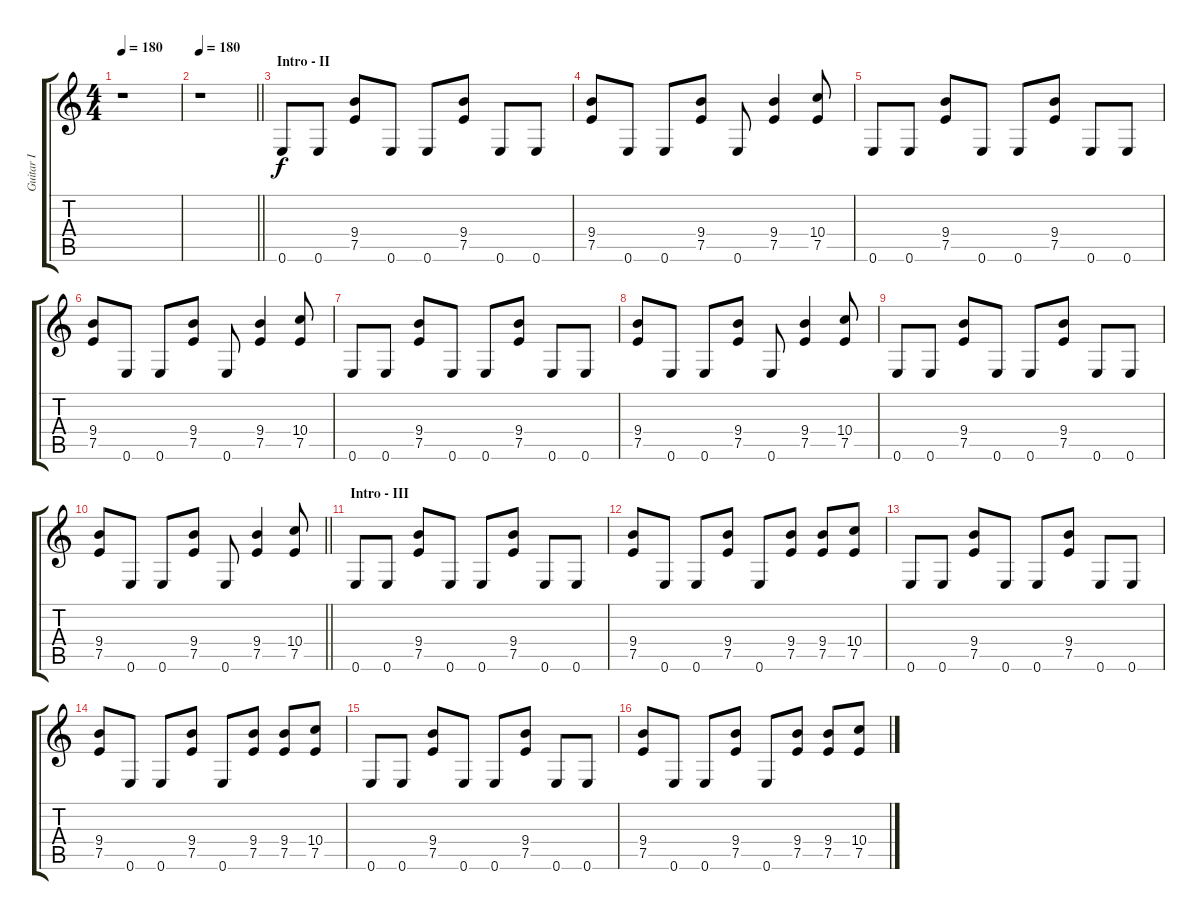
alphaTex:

\track ("Guitar I" "Guitar I") {instrument distortionguitar}
\staff {score tabs}
\tuning (E4 B3 G3 D3 A2 E2) {hide}
\ts (4 4)
\tempo 180
\clef g2
\ks c
r.1{dy f} |
\tempo 180
\barLineRight lightlight
r.1 |
\section ("" "Intro - II")
0.6.8 0.6.8 (9.4 7.5).8 0.6.8 0.6.8 (9.4 7.5).8 0.6.8 0.6.8 |
(9.4 7.5).8 0.6.8 0.6.8 (9.4 7.5).8 0.6.8 (9.4 7.5).4 (10.4 7.5).8 |
0.6.8 0.6.8 (9.4 7.5).8 0.6.8 0.6.8 (9.4 7.5).8 0.6.8 0.6.8 |
(9.4 7.5).8 0.6.8 0.6.8 (9.4 7.5).8 0.6.8 (9.4 7.5).4 (10.4 7.5).8 |
0.6.8 0.6.8 (9.4 7.5).8 0.6.8 0.6.8 (9.4 7.5).8 0.6.8 0.6.8 |
(9.4 7.5).8 0.6.8 0.6.8 (9.4 7.5).8 0.6.8 (9.4 7.5).4 (10.4 7.5).8 |
0.6.8 0.6.8 (9.4 7.5).8 0.6.8 0.6.8 (9.4 7.5).8 0.6.8 0.6.8 |
\barLineRight lightlight
(9.4 7.5).8 0.6.8 0.6.8 (9.4 7.5).8 0.6.8 (9.4 7.5).4 (10.4 7.5).8 |
\section ("" "Intro - III")
0.6.8 0.6.8 (9.4 7.5).8 0.6.8 0.6.8 (9.4 7.5).8 0.6.8 0.6.8 |
(9.4 7.5).8 0.6.8 0.6.8 (9.4 7.5).8 0.6.8 (9.4 7.5).8 (9.4 7.5).8 (10.4 7.5).8 |
0.6.8 0.6.8 (9.4 7.5).8 0.6.8 0.6.8 (9.4 7.5).8 0.6.8 0.6.8 |
(9.4 7.5).8 0.6.8 0.6.8 (9.4 7.5).8 0.6.8 (9.4 7.5).8 (9.4 7.5).8 (10.4 7.5).8 |
0.6.8 0.6.8 (9.4 7.5).8 0.6.8 0.6.8 (9.4 7.5).8 0.6.8 0.6.8 |
(9.4 7.5).8 0.6.8 0.6.8 (9.4 7.5).8 0.6.8 (9.4 7.5).8 (9.4 7.5).8 (10.4 7.5).8
